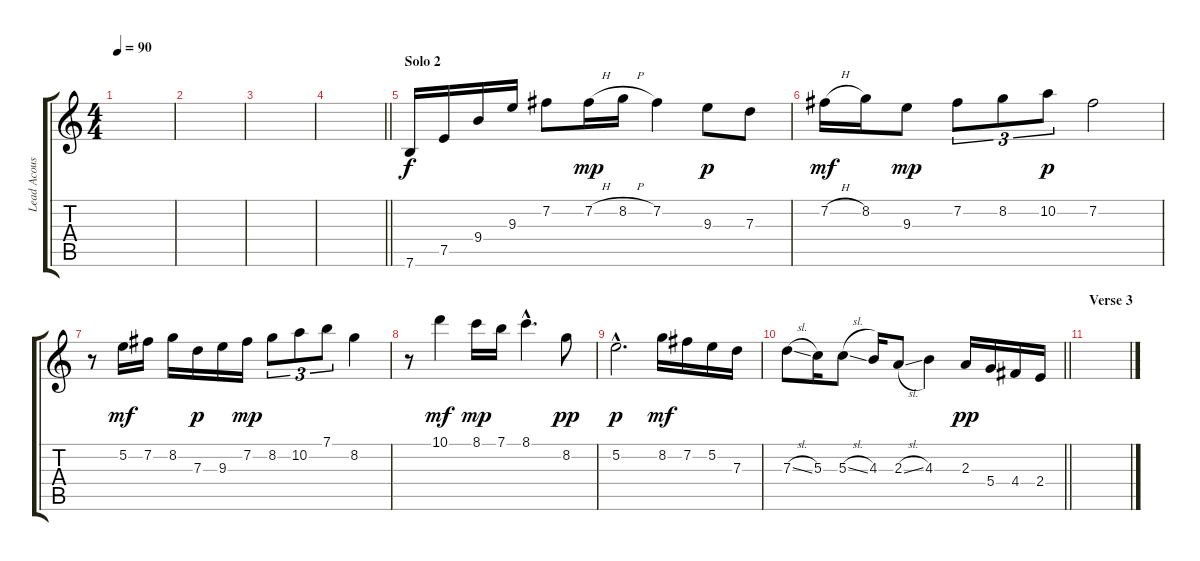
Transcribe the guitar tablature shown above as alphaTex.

\track ("Lead Acoustic" "Lead Acous") {instrument acousticguitarsteel}
\staff {score tabs}
\tuning (E4 B3 G3 D3 A2 E2) {hide}
\ts (4 4)
\tempo 90
\clef g2
\ks c
|
|
|
\barLineRight lightlight
|
\section ("" "Solo 2")
7.6.16 7.5.16 9.4.16 9.3.16 7.2.8 7.2{h}.16{dy mp} 8.2{h}.16 7.2.4 9.3.8{dy p} 7.3.8 |
7.2{h}.16{dy mf} 8.2.16 9.3.8{dy mp} 7.2.8{tu (3 2)} 8.2.8{tu (3 2)} 10.2.8{tu (3 2) dy p} 7.2.2 |
r.8 5.2.16{dy mf} 7.2.16 8.2.16 7.3.16{dy p} 9.3.16 7.2.16{dy mp} 8.2.8{tu (3 2)} 10.2.8{tu (3 2)} 7.1.8{tu (3 2)} 8.2.4 |
r.8 10.1.4{dy mf} 8.1.16{dy mp} 7.1.16 8.1{hac}.4{d} 8.2.8{dy pp} |
5.2{hac}.2{d dy p} 8.2.16{dy mf} 7.2.16 5.2.16 7.3.16 |
\barLineRight lightlight
7.3{sl}.8 5.3.16 5.3{sl}.8 4.3.16 2.3{sl}.8 4.3.4 2.3.16{dy pp} 5.4.16 4.4.16 2.4.16 |
\section ("" "Verse 3")
